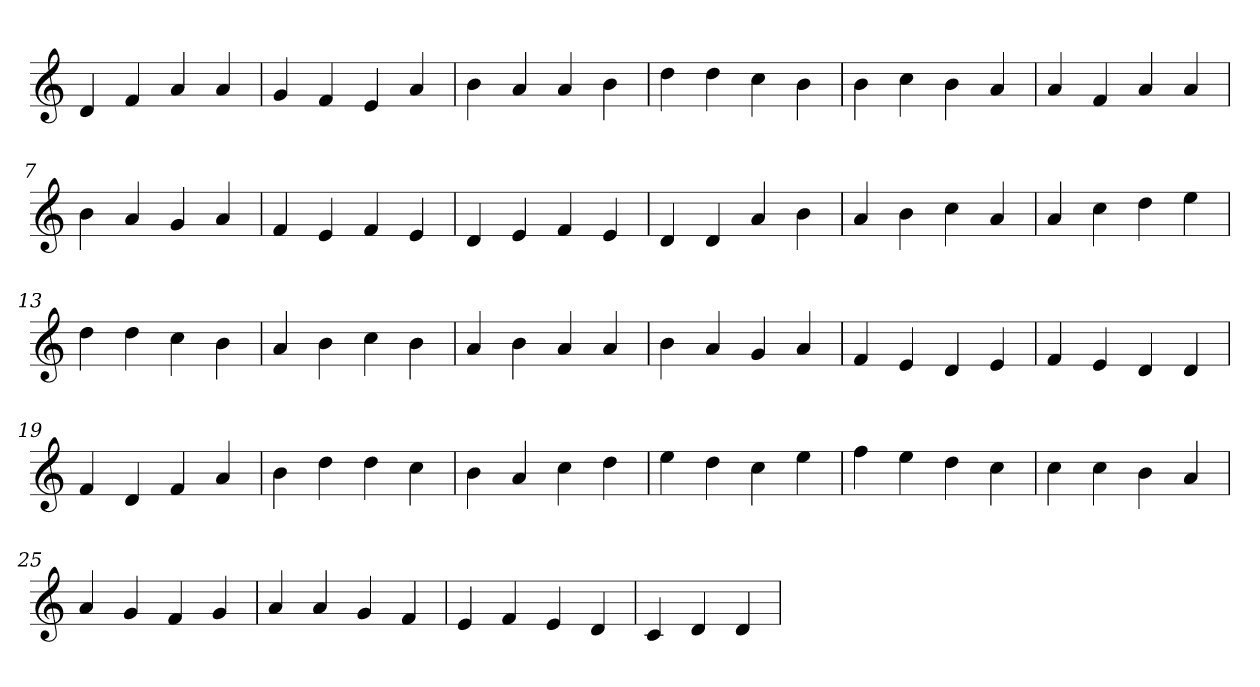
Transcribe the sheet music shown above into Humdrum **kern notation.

**kern
*part1
*staff1
*clefG2
=1
4d
4f
4a
4a
=2
4g
4f
4e
4a
=3
4b
4a
4a
4b
=4
4dd
4dd
4cc
4b
=5
4b
4cc
4b
4a
=6
4a
4f
4a
4a
=7
4b
4a
4g
4a
=8
4f
4e
4f
4e
=9
4d
4e
4f
4e
=10
4d
4d
4a
4b
=11
4a
4b
4cc
4a
=12
4a
4cc
4dd
4ee
=13
4dd
4dd
4cc
4b
=14
4a
4b
4cc
4b
=15
4a
4b
4a
4a
=16
4b
4a
4g
4a
=17
4f
4e
4d
4e
=18
4f
4e
4d
4d
=19
4f
4d
4f
4a
=20
4b
4dd
4dd
4cc
=21
4b
4a
4cc
4dd
=22
4ee
4dd
4cc
4ee
=23
4ff
4ee
4dd
4cc
=24
4cc
4cc
4b
4a
=25
4a
4g
4f
4g
=26
4a
4a
4g
4f
=27
4e
4f
4e
4d
=28
4c
4d
4d
=
*-
